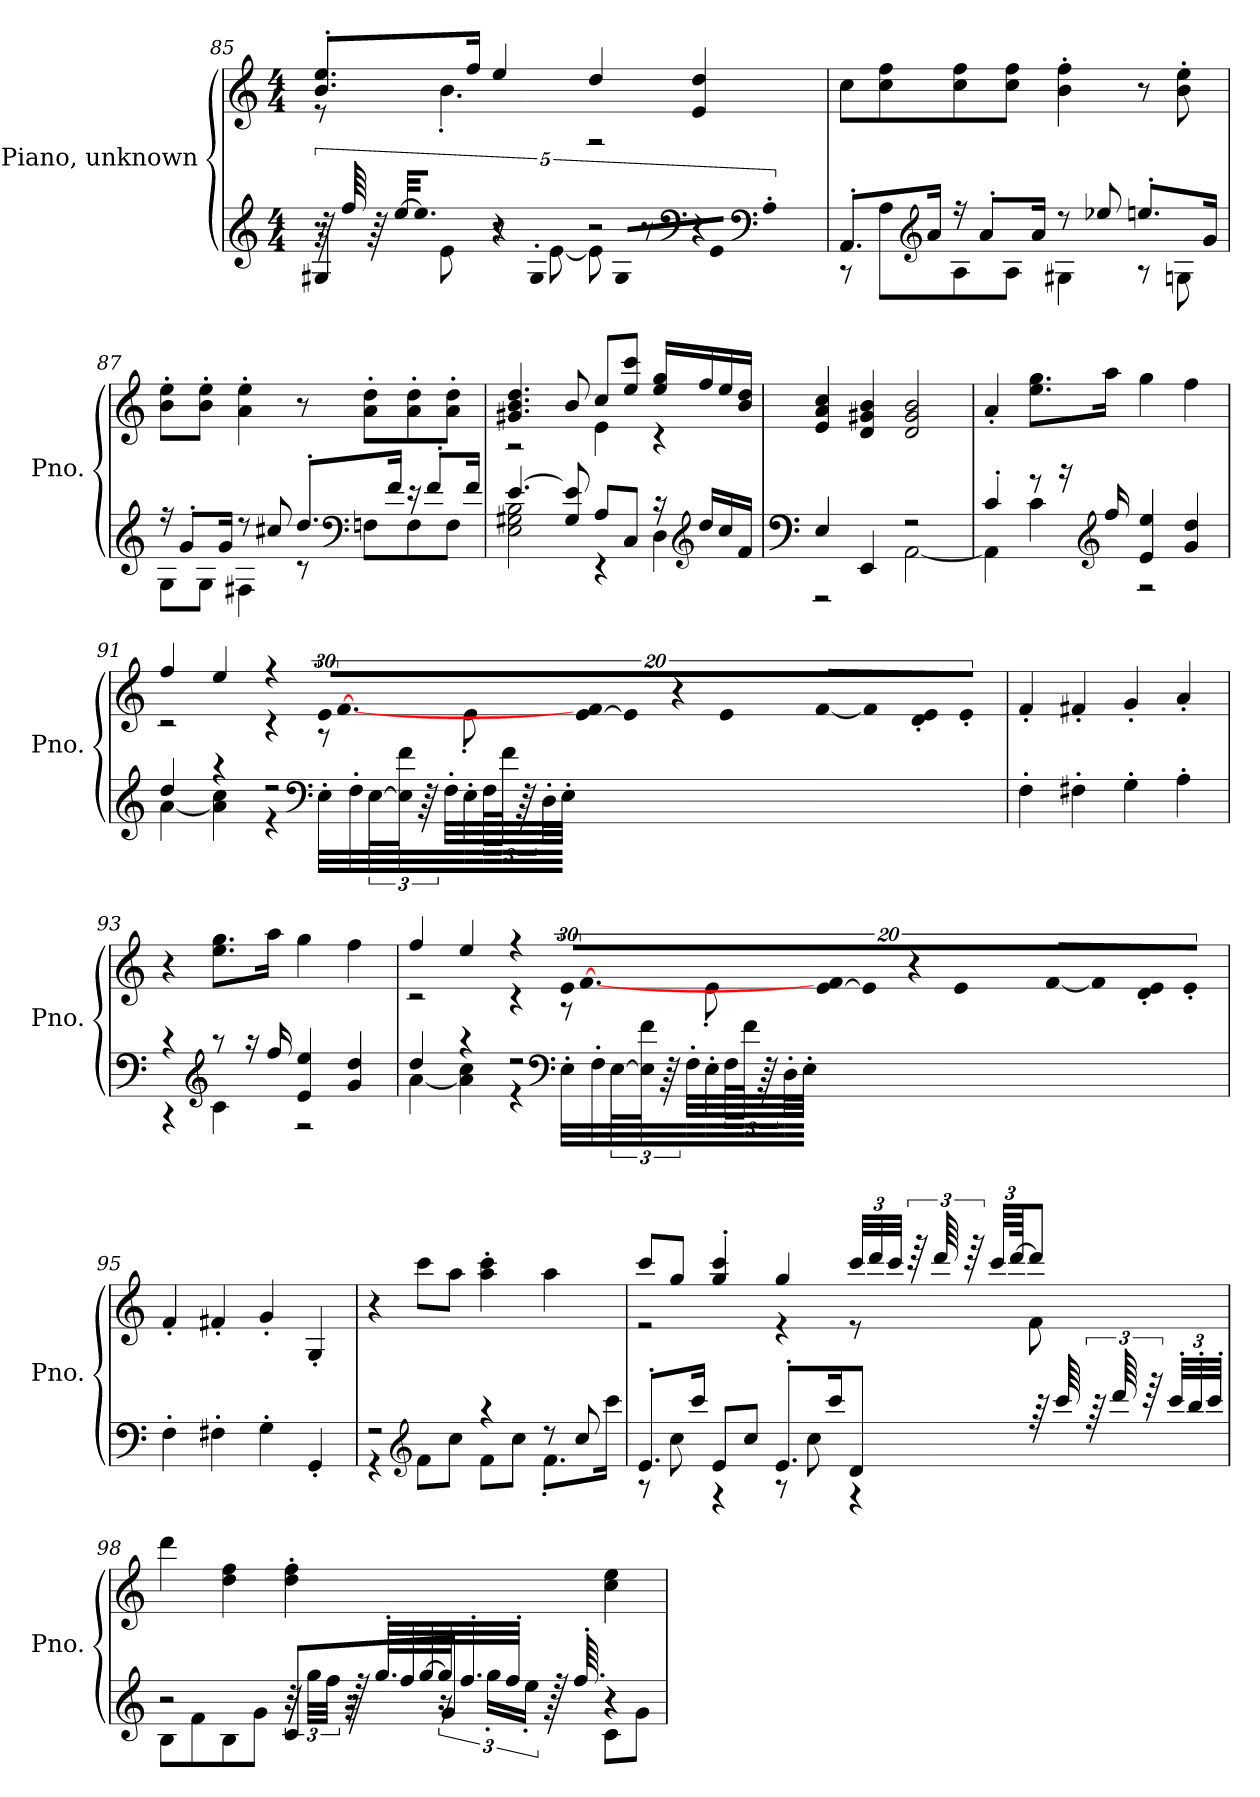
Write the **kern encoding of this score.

**kern	**kern
*part1	*part1
*staff2	*staff1
*I"Piano, unknown	*
*I'Pno.	*
*clefG2	*clefG2
*k[]	*k[]
*M4/4	*M4/4
=85	=85
*^	*^
*	*^	*	*
80r	8r	4G#X/	8.b/' 8.ee/'L	8r
80ff/	.	.	.	.
80r	.	.	.	.
[40ee/KKL	.	.	.	.
8.ee/J]	.	.	.	.
.	8e\	.	.	4.b'\
.	.	.	16ff/Jk	.
4G#'/	8r	4r	4ee/	.
.	[8e\	.	.	.
8G#/L	8e\]	2r	4dd/	2r
8e/J	8r	.	.	.
*clefF4	*	*	*	*
4A'/	4r	.	4e/ 4dd/	.
*	*v	*v	*	*
*	*	*v	*v
!!LO:LB:g=z
=86	=86	=86
8.AA'/L	8r	8cc\L
.	8A\L	8cc\ 8ff\
*clefG2	*	*
16a/Jk	.	.
16r	8A\	8cc\ 8ff\
8a'/L	.	.
.	8A\J	8cc\ 8ff\J
16a/Jk	.	.
8r	4G#X\	4b\' 4ff\'
8ee-X/	.	.
8.een'/L	8r	8r
.	8Gn\	8b\' 8ee\'
16g/Jk	.	.
=87	=87	=87
16r	8G\L	8b\' 8ee\'L
8g'/L	.	.
.	8G\J	8b\' 8ee\'J
16g/Jk	.	.
8r	4F#X\	4a\' 4ee\'
8cc#X/	.	.
8.dd'/L	8r	8r
*clefF4	*	*
.	8Fn\L	8a\' 8dd\'L
16f/Jk	.	.
16r	8F\	8a\' 8dd\'
8f'/L	.	.
.	8F\J	8a\' 8dd\'J
16f/Jk	.	.
!!LO:LB:g=z
=88	=88	=88
*	*	*^
[4.e/	2E\ 2G#X\ 2B\	4.g#X/ 4.b/ 4.dd/	2r
8G#/ 8e/]	.	8b/	.
8A/L	4r	8cc/L	4e\
8C/J	.	8ee/ 8ccc/J	.
16r	4D\	16ee/ 16gg/LL	4r
*clefG2	*	*	*
16dd/LL	.	16ff/	.
16cc/	.	16ee/	.
16f/JJ	.	16b/ 16dd/JJ	.
*	*	*v	*v
=89	=89	=89
*clefF4	*	*
4E/	2r	4e/ 4a/ 4cc/
4EE/	.	4d/ 4g#X/ 4b/
2r	[2AA\	2d/ 2g#/ 2b/
=90	=90	=90
4c'/	4AA\]	4a'/
8r	4c\	8.ee\ 8.gg\L
16r	.	.
*clefG2	*	*
16ff/	.	16aa\Jk
4e/ 4ee/	2r	4gg\
4g/ 4dd/	.	4ff\
!!LO:LB:g=z
=91	=91	=91
*	*	*^
4dd/	[4a\	4ff/	2r
4r	4a\] 4cc\	4ee/	.
2r	4r	4r	4r
*clefF4	*	*	*
!	!	!LO:N:vis=256	!
.	32E'\LLL	1920%17e/KLLLL	8r
!	!	!LO:N:vis=64.	!
.	.	[640%17f/	.
.	32F'\	.	.
.	.	1920ryy	.
!	!	!LO:N:vis=64	!
.	.	[960%17e/ 960%17f/]	.
!	!	!LO:N:vis=64	!
.	.	960%17e/JJJJ]	.
.	[96E\L	.	.
!	!	!LO:N:vis=64	!
.	.	960%17r	.
.	96E\] 96f\JJJJ	.	.
.	96r	.	.
!	!	!LO:N:vis=64	!
.	.	960%17e/	.
.	32F'\LLL	.	.
.	.	1920ryy	.
!	!	!LO:N:vis=64	!
.	.	[960%17f/KKLL	.
.	32E'\	16f/]	8e'\
.	96F\L	.	.
.	96f\JJJJ	.	.
.	96r	.	.
.	32D'\LLL	32d/' 32e/'L	.
.	32E'\JJJ	32e'/JJJ	.
*v	*v	*	*
*	*v	*v
=92	=92
4F'\	4f'/
4F#X'\	4f#X'/
4G'\	4g'/
4A'\	4a'/
=93	=93
*^	*
4r	4r	4r
*clefG2	*	*
8r	4c\	8.ee\ 8.gg\L
16r	.	.
16ff/	.	16aa\Jk
4e/ 4ee/	2r	4gg\
4g/ 4dd/	.	4ff\
!!LO:LB:g=z
=94	=94	=94
*	*	*^
4dd/	[4a\	4ff/	2r
4r	4a\] 4cc\	4ee/	.
2r	4r	4r	4r
*clefF4	*	*	*
!	!	!LO:N:vis=256	!
.	32E'\LLL	1920%17e/KLLLL	8r
!	!	!LO:N:vis=64.	!
.	.	[640%17f/	.
.	32F'\	.	.
.	.	1920ryy	.
!	!	!LO:N:vis=64	!
.	.	[960%17e/ 960%17f/]	.
!	!	!LO:N:vis=64	!
.	.	960%17e/JJJJ]	.
.	[96E\L	.	.
!	!	!LO:N:vis=64	!
.	.	960%17r	.
.	96E\] 96f\JJJJ	.	.
.	96r	.	.
!	!	!LO:N:vis=64	!
.	.	960%17e/	.
.	32F'\LLL	.	.
.	.	1920ryy	.
!	!	!LO:N:vis=64	!
.	.	[960%17f/KKLL	.
.	32E'\	16f/]	8e'\
.	96F\L	.	.
.	96f\JJJJ	.	.
.	96r	.	.
.	32D'\LLL	32d/' 32e/'L	.
.	32E'\JJJ	32e'/JJJ	.
*v	*v	*	*
*	*v	*v
=95	=95
4F'\	4f'/
4F#X'\	4f#X'/
4G'\	4g'/
4GG'/	4G'/
=96	=96
*^	*
2r	4r	4r
*clefG2	*	*
.	8f\L	8ccc\L
.	8cc\J	8aa\J
4r	8f\L	4aa\' 4ccc\'
.	8cc\J	.
8r	8.f'\L	4aa\
8cc/	.	.
.	16ccc\Jk	.
!!LO:LB:g=z
=97	=97	=97
*	*	*^
8.e'/L	8r	8ccc/L	2r
.	8cc\	8gg/J	.
16ccc/Jk	.	.	.
8e/L	4r	4gg/' 4ccc/'	.
8cc/J	.	.	.
8.e'/L	8r	4gg/	4r
.	8cc\	.	.
16ccc/K	.	.	.
*	*	*Xbrackettup	*
8d/J	4r	48ccc/LLL	8r
.	.	48ddd/	.
.	.	48ccc/JJJ	.
*	*	*brackettup	*
.	.	96r	.
.	.	96ddd/	.
.	.	96r	.
*	*	*Xbrackettup	*
.	.	48ccc/LLL	.
.	.	[96ddd/JJK	.
64r	.	8ddd/J]	8f\
64ccc/	.	.	.
96r	.	.	.
96ddd/	.	.	.
96r	.	.	.
*Xbrackettup	*	*	*
48ccc'/LLL	.	.	.
48bb'/	.	.	.
48ccc'/JJJ	.	.	.
*	*	*v	*v
!!LO:PB:g=z
=98	=98	=98
*	*^	*
2r	8B\L	2r	4ddd\
.	8f\	.	.
.	8B\	.	4dd\ 4ff\
.	8g\J	.	.
*	*brackettup	*	*
16r	48r	8c/L	4dd\' 4ff\'
.	48gg\LLL	.	.
.	48ff\JJJ	.	.
128r	16r	.	.
64.gg'/LLLL	.	.	.
64ff/	.	.	.
[64gg/	.	.	.
64gg/J]	24r	8g/J	.
32.ff'/	.	.	.
.	24gg'\LL	.	.
32ff'/JJJ	.	.	.
.	24ee'\JJ	.	.
128r	.	.	.
64.ff'/	.	.	.
4r	8c\L	4r	4cc\ 4ee\
.	8g\J	.	.
*v	*v	*v	*
=	=
*-	*-
